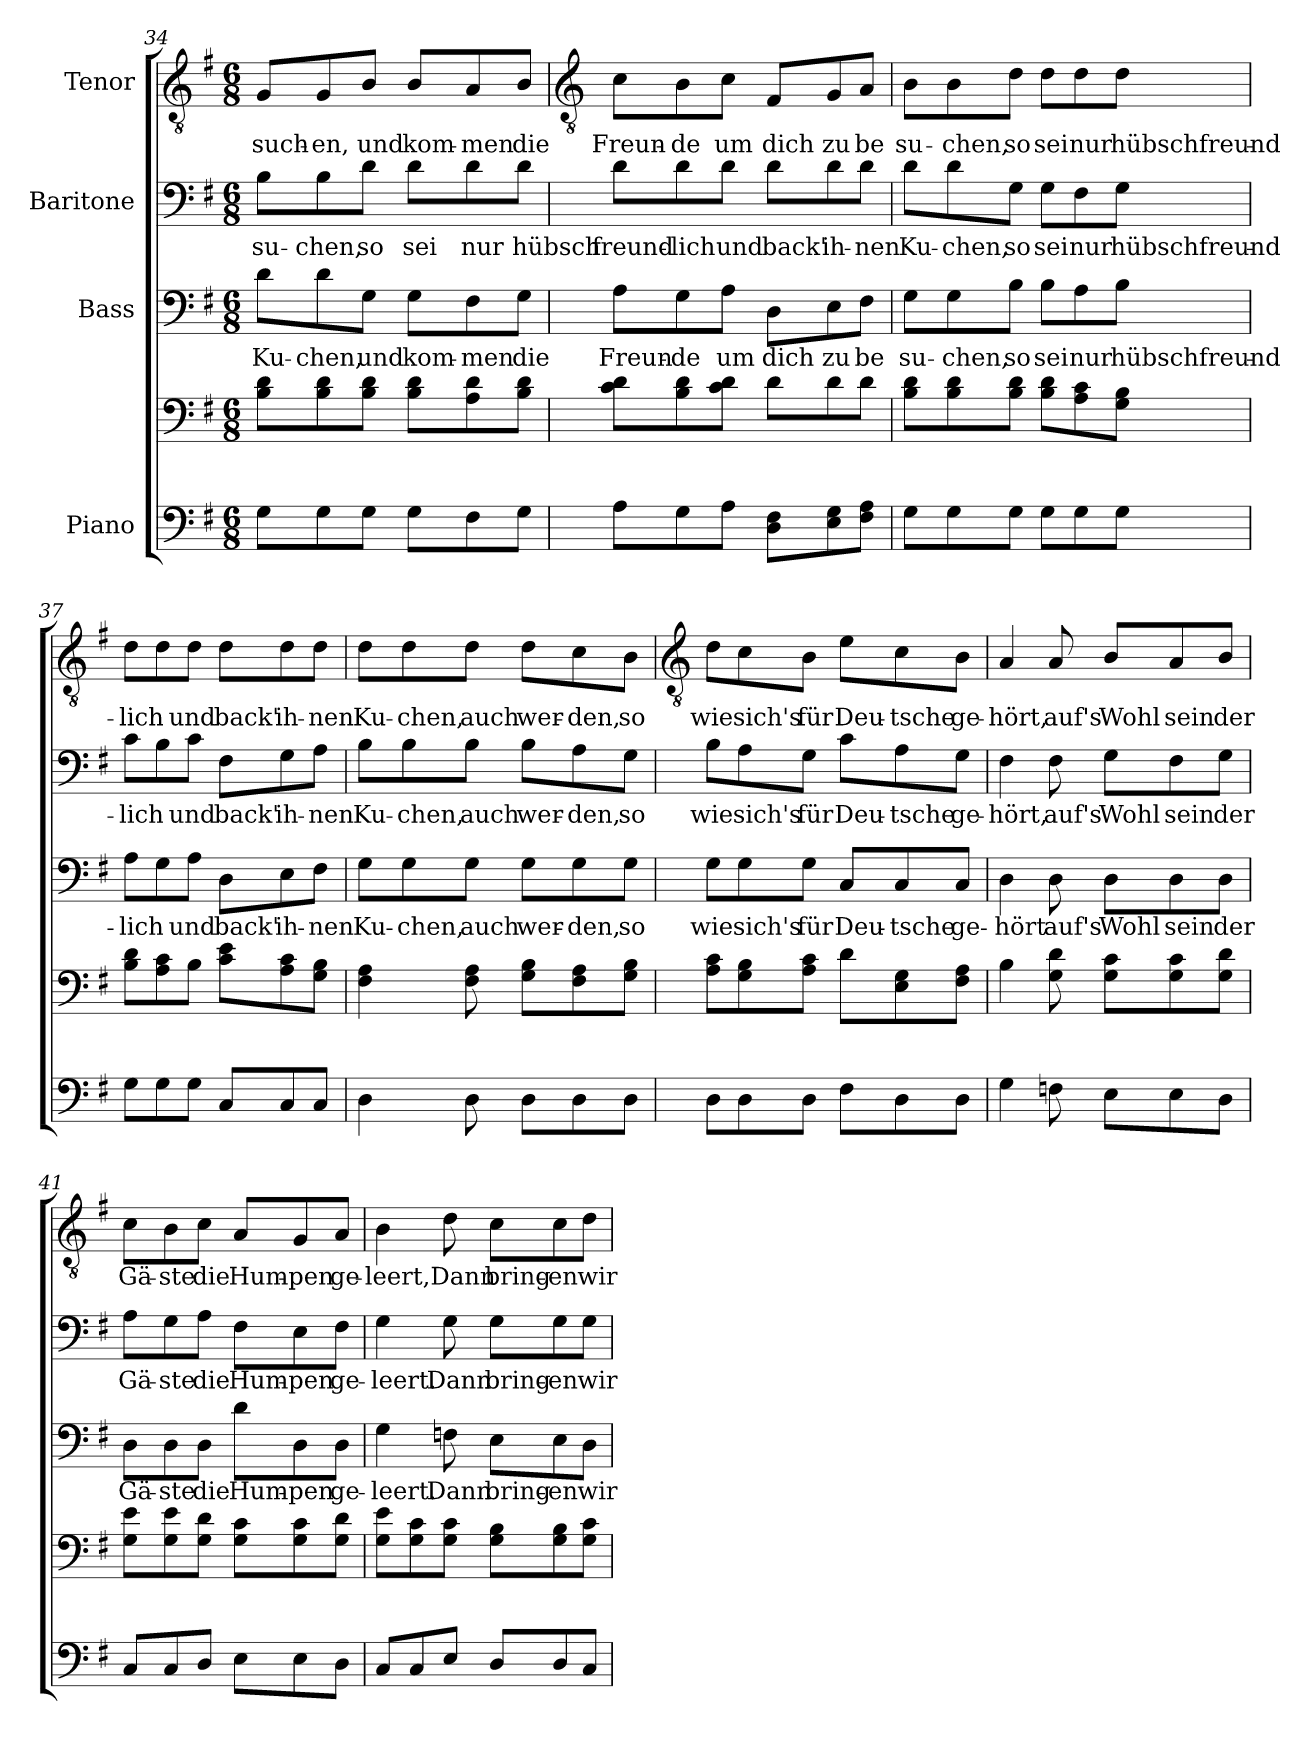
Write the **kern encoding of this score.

**kern	**kern	**kern	**text	**kern	**text	**kern	**text
*part4	*part4	*part3	*part3	*part2	*part2	*part1	*part1
*staff5	*staff4	*staff3	*staff3	*staff2	*staff2	*staff1	*staff1
*I"Piano	*	*I"Bass	*	*I"Baritone	*	*I"Tenor	*
*clefF4	*clefF4	*clefF4	*	*clefF4	*	*clefGv2	*
*k[f#]	*k[f#]	*k[f#]	*	*k[f#]	*	*k[f#]	*
*G:	*G:	*G:	*	*G:	*	*G:	*
*M6/8	*M6/8	*M6/8	*	*M6/8	*	*M6/8	*
=34	=34	=34	=34	=34	=34	=34	=34
!	!	!	!LO:LY:b	!	!LO:LY:b	!	!LO:LY:b
8G\L	8B\ 8d\L	8d\L	Ku-	8B\L	-su-	8G/L	-such-
!	!	!	!LO:LY:b	!	!LO:LY:b	!	!LO:LY:b
8G\	8B\ 8d\	8d\	-chen,	8B\	-chen,	8G/	-en,
!	!	!	!LO:LY:b	!	!LO:LY:b	!	!LO:LY:b
8G\J	8B\ 8d\J	8G\J	und	8d\J	so	8B/J	und
!	!	!	!LO:LY:b	!	!LO:LY:b	!	!LO:LY:b
8G\L	8B\ 8d\L	8G\L	kom-	8d\L	sei	8B/L	kom-
!	!	!	!LO:LY:b	!	!LO:LY:b	!	!LO:LY:b
8F#\	8A\ 8d\	8F#\	-men	8d\	nur	8A/	-men
!	!	!	!LO:LY:b	!	!LO:LY:b	!	!LO:LY:b
8G\J	8B\ 8d\J	8G\J	die	8d\J	hübsch	8B/J	die
!!LO:LB:g=z
=35	=35	=35	=35	=35	=35	=35	=35
*	*	*	*	*	*	*clefGv2	*
!	!	!	!LO:LY:b	!	!LO:LY:b	!	!LO:LY:b
8A\L	8c\ 8d\L	8A\L	Freun-	8d\L	freund-	8c\L	Freun-
!	!	!	!LO:LY:b	!	!LO:LY:b	!	!LO:LY:b
8G\	8B\ 8d\	8G\	-de	8d\	-lich	8B\	-de
!	!	!	!LO:LY:b	!	!LO:LY:b	!	!LO:LY:b
8A\J	8c\ 8d\J	8A\J	um	8d\J	und	8c\J	um
!	!	!	!LO:LY:b	!	!LO:LY:b	!	!LO:LY:b
8D\ 8F#\L	8d\L	8D\L	dich	8d\L	back'	8F#/L	dich
!	!	!	!LO:LY:b	!	!LO:LY:b	!	!LO:LY:b
8E\ 8G\	8d\	8E\	zu	8d\	ih-	8G/	zu
!	!	!	!LO:LY:b	!	!LO:LY:b	!	!LO:LY:b
8F#\ 8A\J	8d\J	8F#\J	be	8d\J	-nen	8A/J	be
=36	=36	=36	=36	=36	=36	=36	=36
!	!	!	!LO:LY:b	!	!LO:LY:b	!	!LO:LY:b
8G\L	8B\ 8d\L	8G\L	su-	8d\L	Ku-	8B\L	su-
!	!	!	!LO:LY:b	!	!LO:LY:b	!	!LO:LY:b
8G\	8B\ 8d\	8G\	-chen,	8d\	-chen,	8B\	-chen,
!	!	!	!LO:LY:b	!	!LO:LY:b	!	!LO:LY:b
8G\J	8B\ 8d\J	8B\J	so	8G\J	so	8d\J	so
!	!	!	!LO:LY:b	!	!LO:LY:b	!	!LO:LY:b
8G\L	8B\ 8d\L	8B\L	sei	8G\L	sei	8d\L	sei
!	!	!	!LO:LY:b	!	!LO:LY:b	!	!LO:LY:b
8G\	8A\ 8c\	8A\	nur	8F#\	nur	8d\	nur
!	!	!	!LO:LY:b	!	!LO:LY:b	!	!LO:LY:b
8G\J	8G\ 8B\J	8B\J	hübschfreund-	8G\J	hübschfreund-	8d\J	hübschfreund-
!!LO:LB:g=z
=37	=37	=37	=37	=37	=37	=37	=37
!	!	!	!LO:LY:b	!	!LO:LY:b	!	!LO:LY:b
8G\L	8B\ 8d\L	8A\L	-lich	8c\L	-lich	8d\L	-lich
8G\	8A\ 8c\	8G\	.	8B\	.	8d\	.
!	!	!	!LO:LY:b	!	!LO:LY:b	!	!LO:LY:b
8G\J	8B\J	8A\J	und	8c\J	und	8d\J	und
!	!	!	!LO:LY:b	!	!LO:LY:b	!	!LO:LY:b
8C/L	8c\ 8e\L	8D\L	back'	8F#\L	back'	8d\L	back'
!	!	!	!LO:LY:b	!	!LO:LY:b	!	!LO:LY:b
8C/	8A\ 8c\	8E\	ih-	8G\	ih-	8d\	ih-
!	!	!	!LO:LY:b	!	!LO:LY:b	!	!LO:LY:b
8C/J	8G\ 8B\J	8F#\J	-nen	8A\J	-nen	8d\J	-nen
=38	=38	=38	=38	=38	=38	=38	=38
!	!	!	!LO:LY:b	!	!LO:LY:b	!	!LO:LY:b
4D\	4F#\ 4A\	8G\L	Ku-	8B\L	Ku-	8d\L	Ku-
!	!	!	!LO:LY:b	!	!LO:LY:b	!	!LO:LY:b
.	.	8G\	-chen,	8B\	-chen,	8d\	-chen,
!	!	!	!LO:LY:b	!	!LO:LY:b	!	!LO:LY:b
8D\	8F#\ 8A\	8G\J	auch	8B\J	auch	8d\J	auch
!	!	!	!LO:LY:b	!	!LO:LY:b	!	!LO:LY:b
8D\L	8G\ 8B\L	8G\L	wer-	8B\L	wer-	8d\L	wer-
!	!	!	!LO:LY:b	!	!LO:LY:b	!	!LO:LY:b
8D\	8F#\ 8A\	8G\	-den,	8A\	-den,	8c\	-den,
!	!	!	!LO:LY:b	!	!LO:LY:b	!	!LO:LY:b
8D\J	8G\ 8B\J	8G\J	so	8G\J	so	8B\J	so
!!LO:LB:g=z
=39	=39	=39	=39	=39	=39	=39	=39
*	*	*	*	*	*	*clefGv2	*
!	!	!	!LO:LY:b	!	!LO:LY:b	!	!LO:LY:b
8D\L	8A\ 8c\L	8G\L	wie	8B\L	wie	8d\L	wie
!	!	!	!LO:LY:b	!	!LO:LY:b	!	!LO:LY:b
8D\	8G\ 8B\	8G\	sich's	8A\	sich's	8c\	sich's
!	!	!	!LO:LY:b	!	!LO:LY:b	!	!LO:LY:b
8D\J	8A\ 8c\J	8G\J	für	8G\J	für	8B\J	für
!	!	!	!LO:LY:b	!	!LO:LY:b	!	!LO:LY:b
8F#\L	8d\L	8C/L	Deu-	8c\L	Deu-	8e\L	Deu-
!	!	!	!LO:LY:b	!	!LO:LY:b	!	!LO:LY:b
8D\	8E\ 8G\	8C/	-tsche	8A\	-tsche	8c\	-tsche
!	!	!	!LO:LY:b	!	!LO:LY:b	!	!LO:LY:b
8D\J	8F#\ 8A\J	8C/J	ge-	8G\J	ge-	8B\J	ge-
=40	=40	=40	=40	=40	=40	=40	=40
!	!	!	!LO:LY:b	!	!LO:LY:b	!	!LO:LY:b
4G\	4B\	4D\	-hört	4F#\	-hört,	4A/	-hört,
!	!	!	!LO:LY:b	!	!LO:LY:b	!	!LO:LY:b
8Fn\	8G\ 8d\	8D\	auf's	8F#\	auf's	8A/	auf's
!	!	!	!LO:LY:b	!	!LO:LY:b	!	!LO:LY:b
8E\L	8G\ 8c\L	8D\L	Wohl	8G\L	Wohl	8B/L	Wohl
!	!	!	!LO:LY:b	!	!LO:LY:b	!	!LO:LY:b
8E\	8G\ 8c\	8D\	sein	8F#\	sein	8A/	sein
!	!	!	!LO:LY:b	!	!LO:LY:b	!	!LO:LY:b
8D\J	8G\ 8d\J	8D\J	der	8G\J	der	8B/J	der
!!LO:LB:g=z
=41	=41	=41	=41	=41	=41	=41	=41
!	!	!	!LO:LY:b	!	!LO:LY:b	!	!LO:LY:b
8C/L	8G\ 8e\L	8D\L	Gä-	8A\L	Gä-	8c\L	Gä-
!	!	!	!LO:LY:b	!	!LO:LY:b	!	!LO:LY:b
8C/	8G\ 8e\	8D\	-ste	8G\	-ste	8B\	-ste
!	!	!	!LO:LY:b	!	!LO:LY:b	!	!LO:LY:b
8D/J	8G\ 8d\J	8D\J	die	8A\J	die	8c\J	die
!	!	!	!LO:LY:b	!	!LO:LY:b	!	!LO:LY:b
8E\L	8G\ 8c\L	8d\L	Hum-	8F#\L	Hum-	8A/L	Hum-
!	!	!	!LO:LY:b	!	!LO:LY:b	!	!LO:LY:b
8E\	8G\ 8c\	8D\	-pen	8E\	-pen	8G/	-pen
!	!	!	!LO:LY:b	!	!LO:LY:b	!	!LO:LY:b
8D\J	8G\ 8d\J	8D\J	ge-	8F#\J	ge-	8A/J	ge-
=42	=42	=42	=42	=42	=42	=42	=42
!	!	!	!LO:LY:b	!	!LO:LY:b	!	!LO:LY:b
8C/L	8G\ 8e\L	4G\	-leert.	4G\	-leert.	4B\	-leert,Dann
8C/	8G\ 8c\	.	.	.	.	.	.
!	!	!	!LO:LY:b	!	!LO:LY:b	!	!
8E/J	8G\ 8c\J	8Fn\	Dann	8G\	Dann	8d\	.
!	!	!	!LO:LY:b	!	!LO:LY:b	!	!LO:LY:b
8D/L	8G\ 8B\L	8E\L	bring-	8G\L	bring-	8c\L	bring-
!	!	!	!LO:LY:b	!	!LO:LY:b	!	!LO:LY:b
8D/	8G\ 8B\	8E\	-en	8G\	-en	8c\	-en
!	!	!	!LO:LY:b	!	!LO:LY:b	!	!LO:LY:b
8C/J	8G\ 8c\J	8D\J	wir	8G\J	wir	8d\J	wir
=	=	=	=	=	=	=	=
*-	*-	*-	*-	*-	*-	*-	*-
